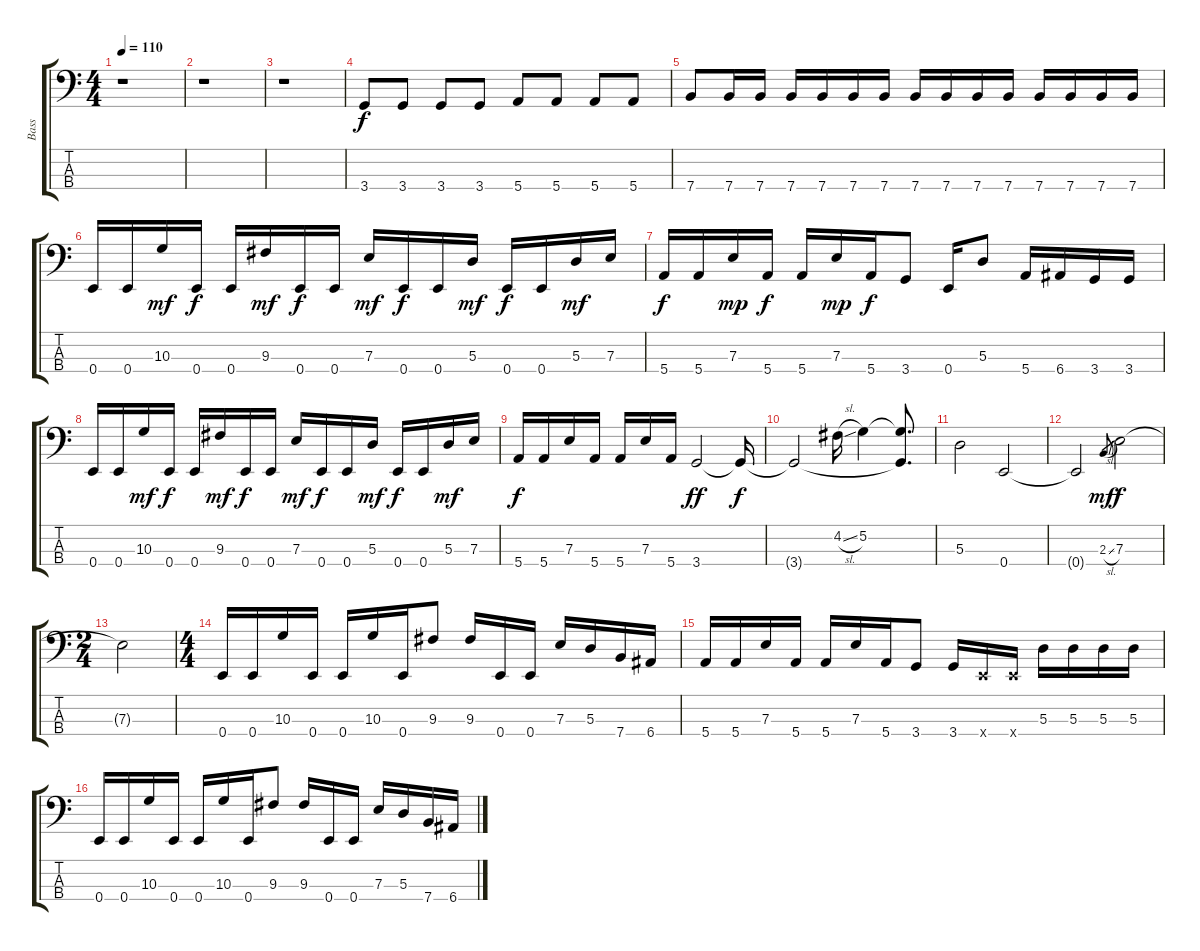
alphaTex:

\track ("Bass" "Bass") {instrument electricbassfinger}
\staff {score tabs}
\tuning (G2 D2 A1 E1) {hide}
\ts (4 4)
\tempo 110
\clef f4
\ks c
r.1{dy f instrument electricbassfinger} |
r.1 |
r.1 |
3.4.8 3.4.8 3.4.8 3.4.8 5.4.8 5.4.8 5.4.8 5.4.8 |
7.4.8 7.4.16 7.4.16 7.4.16 7.4.16 7.4.16 7.4.16 7.4.16 7.4.16 7.4.16 7.4.16 7.4.16 7.4.16 7.4.16 7.4.16 |
0.4.16 0.4.16 10.3.16{dy mf} 0.4.16{dy f} 0.4.16 9.3.16{dy mf} 0.4.16{dy f} 0.4.16 7.3.16{dy mf} 0.4.16{dy f} 0.4.16 5.3.16{dy mf} 0.4.16{dy f} 0.4.16 5.3.16{dy mf} 7.3.16 |
5.4.16{dy f} 5.4.16 7.3.16{dy mp} 5.4.16{dy f} 5.4.16 7.3.16{dy mp} 5.4.16{dy f} 3.4.8 0.4.16 5.3.8 5.4.16 6.4.16 3.4.16 3.4.16 |
0.4.16 0.4.16 10.3.16{dy mf} 0.4.16{dy f} 0.4.16 9.3.16{dy mf} 0.4.16{dy f} 0.4.16 7.3.16{dy mf} 0.4.16{dy f} 0.4.16 5.3.16{dy mf} 0.4.16{dy f} 0.4.16 5.3.16{dy mf} 7.3.16 |
5.4.16{dy f} 5.4.16 7.3.16 5.4.16 5.4.16 7.3.16 5.4.16 3.4.2{dy ff} 3.4{t}.16{dy f} |
3.4{t}.2 4.2{sl}.16 5.2.4 (5.2{t} 3.4{t}).8{d} |
5.3.2 0.4.2 |
0.4{t}.2 2.3{sl}.8{gr dy mf} 7.3.2{dy f} |
\ts (2 4)
7.3{t}.2 |
\ts (4 4)
0.4.16 0.4.16 10.3.16 0.4.16 0.4.16 10.3.16 0.4.16 9.3.8 9.3.16 0.4.16 0.4.16 7.3.16 5.3.16 7.4.16 6.4.16 |
5.4.16 5.4.16 7.3.16 5.4.16 5.4.16 7.3.16 5.4.16 3.4.8 3.4.16 0.4{x}.16 0.4{x}.16 5.3.16 5.3.16 5.3.16 5.3.16 |
0.4.16 0.4.16 10.3.16 0.4.16 0.4.16 10.3.16 0.4.16 9.3.8 9.3.16 0.4.16 0.4.16 7.3.16 5.3.16 7.4.16 6.4.16
